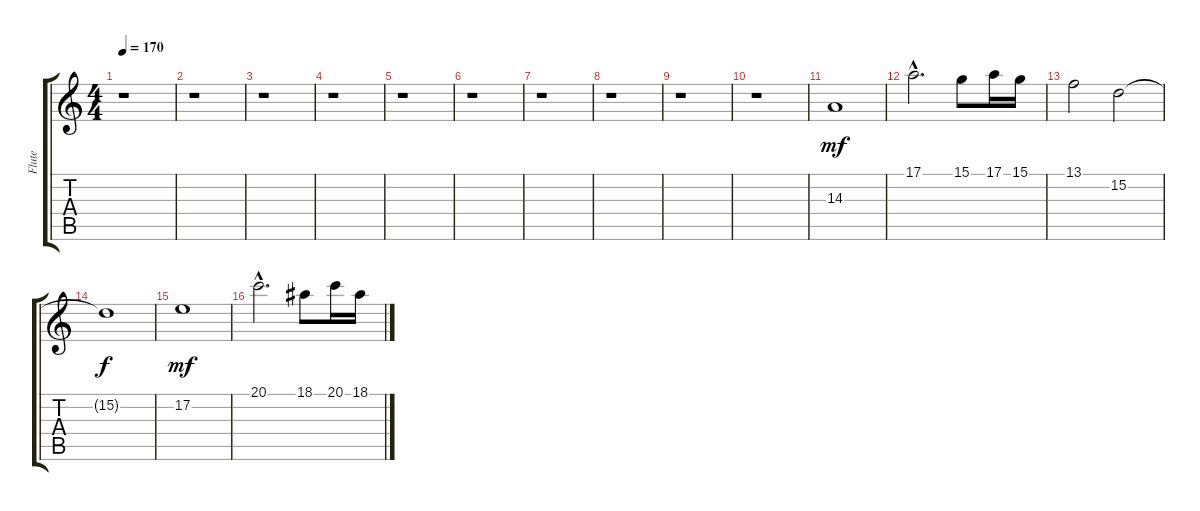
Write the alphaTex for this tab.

\track ("Flute" "Flute") {instrument flute}
\staff {score tabs}
\tuning (E4 B3 G3 D3 A2 E2) {hide}
\ts (4 4)
\tempo 170
\clef g2
\ks c
r.1{dy f} |
r.1 |
r.1 |
r.1 |
r.1 |
r.1 |
r.1 |
r.1 |
r.1 |
r.1 |
\section ("" "")
14.3.1{dy mf} |
17.1{hac}.2{d} 15.1.8 17.1.16 15.1.16 |
13.1.2 15.2.2 |
15.2{t}.1{dy f} |
17.2.1{dy mf} |
20.1{hac}.2{d} 18.1.8 20.1.16 18.1.16
